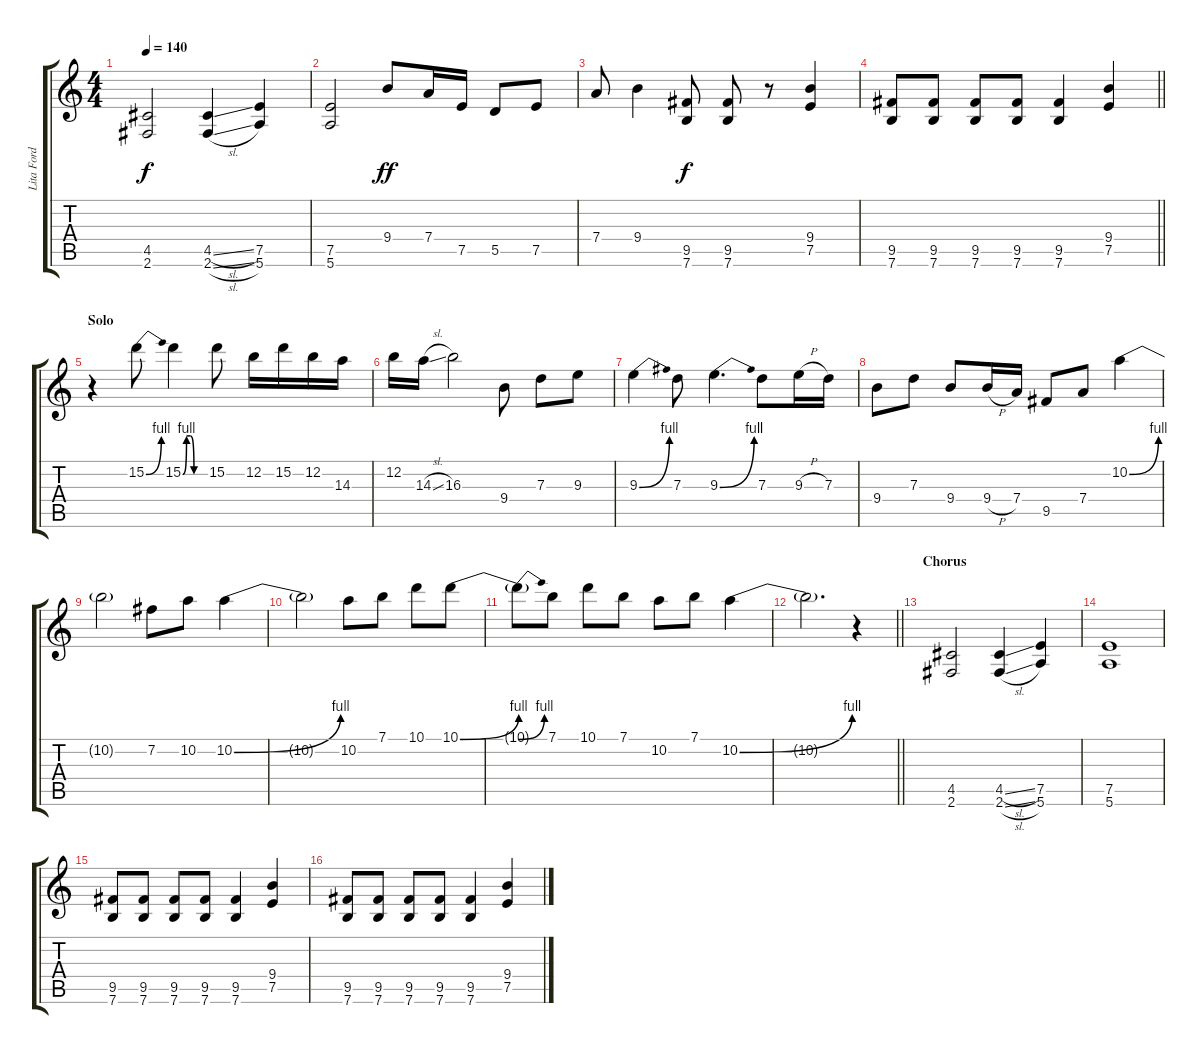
\track ("Lita Ford " "Lita Ford ") {instrument overdrivenguitar}
\staff {score tabs}
\tuning (E4 B3 G3 D3 A2 E2) {hide}
\ts (4 4)
\tempo 140
\clef g2
\ks c
(4.5 2.6).2{dy f} (4.5{sl} 2.6{sl}).4 (7.5 5.6).4 |
(7.5 5.6).2 9.4.8{dy ff} 7.4.16 7.5.16 5.5.8 7.5.8 |
7.4.8 9.4.4 (9.5 7.6).8{dy f} (9.5 7.6).8 r.8 (9.4 7.5).4 |
\barLineRight lightlight
(9.5 7.6).8 (9.5 7.6).8 (9.5 7.6).8 (9.5 7.6).8 (9.5 7.6).4 (9.4 7.5).4 |
\section ("" "Solo")
r.4 15.2{be (bend 0 0 60 4)}.8 15.2{be (custom 0 0 10 4 20 4 30 0 60 0)}.4 15.2.8 12.2.16 15.2.16 12.2.16 14.3.16 |
12.2.16 14.3{sl}.16 16.3.2 9.4.8 7.3.8 9.3.8 |
9.3{be (bend 0 0 60 4)}.4 7.3.8 9.3{be (bend 0 0 60 4)}.4{d} 7.3.8 9.3{h}.16 7.3.16 |
9.4.8 7.3.8 9.4.8 9.4{h}.16 7.4.16 9.5.8 7.4.8 10.2{be (bend 0 0 60 4)}.4 |
10.2{t}.2 7.2.8 10.2.8 10.2{be (bend 0 0 60 4)}.4 |
10.2{t}.2 10.2.8 7.1.8 10.1.8 10.1{be (bend 0 0 60 4)}.8 |
10.1{be (bend 0 0 60 4) t}.8 7.1.8 10.1.8 7.1.8 10.2.8 7.1.8 10.2{be (bend 0 0 60 4)}.4 |
\barLineRight lightlight
10.2{t}.2{d} r.4 |
\section ("" "Chorus")
(4.5 2.6).2 (4.5{sl} 2.6{sl}).4 (7.5 5.6).4 |
(7.5 5.6).1 |
(9.5 7.6).8 (9.5 7.6).8 (9.5 7.6).8 (9.5 7.6).8 (9.5 7.6).4 (9.4 7.5).4 |
(9.5 7.6).8 (9.5 7.6).8 (9.5 7.6).8 (9.5 7.6).8 (9.5 7.6).4 (9.4 7.5).4
